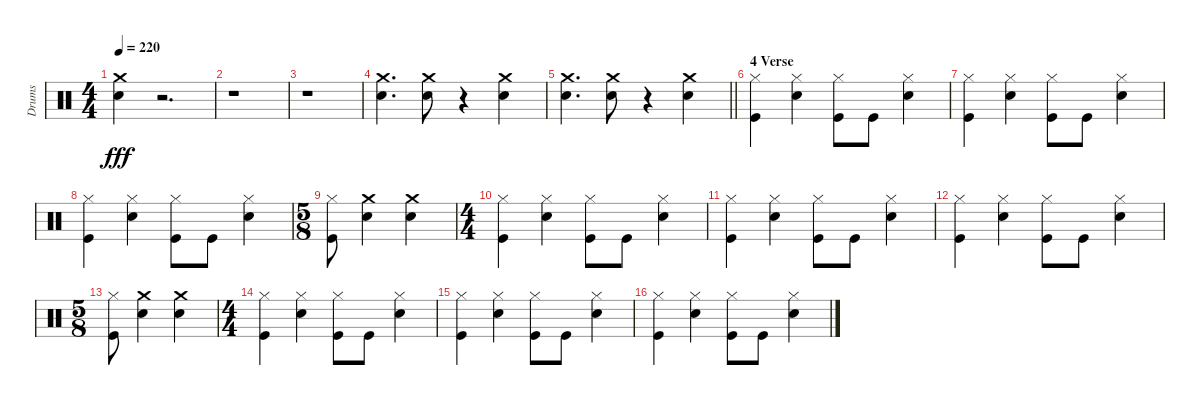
\track ("Drums" "Drums") {instrument percussion}
\staff {score}
\articulation defaults
\ts (4 4)
\tempo 220
\clef neutral
\ks c
("Snare (hit) 2" "Crash medium (hit)").4{dy fff} r.2{d} |
r.1 |
r.1 |
("Snare (hit) 2" "Crash medium (hit)").4{d} ("Snare (hit) 2" "Crash medium (hit)").8 r.4 ("Snare (hit) 2" "Crash medium (hit)").4 |
\barLineRight lightlight
("Snare (hit) 2" "Crash medium (hit)").4{d} ("Snare (hit) 2" "Crash medium (hit)").8 r.4 ("Snare (hit) 2" "Crash medium (hit)").4 |
\section ("" "4 Verse")
("Hi-Hat (closed)" "Kick (hit)").4 ("Snare (hit) 2" "Hi-Hat (closed)").4 ("Kick (hit)" "Hi-Hat (closed)").8 "Kick (hit)".8 ("Snare (hit) 2" "Hi-Hat (closed)").4 |
("Kick (hit)" "Hi-Hat (closed)").4 ("Snare (hit) 2" "Hi-Hat (closed)").4 ("Hi-Hat (closed)" "Kick (hit)").8 "Kick (hit)".8 ("Snare (hit) 2" "Hi-Hat (closed)").4 |
("Kick (hit)" "Hi-Hat (closed)").4 ("Snare (hit) 2" "Hi-Hat (closed)").4 ("Kick (hit)" "Hi-Hat (closed)").8 "Kick (hit)".8 ("Hi-Hat (closed)" "Snare (hit) 2").4 |
\ts (5 8)
("Kick (hit)" "Hi-Hat (closed)").8 ("Crash medium (hit)" "Snare (hit) 2").4 ("Crash medium (hit)" "Snare (hit) 2").4 |
\ts (4 4)
("Hi-Hat (closed)" "Kick (hit)").4 ("Snare (hit) 2" "Hi-Hat (closed)").4 ("Kick (hit)" "Hi-Hat (closed)").8 "Kick (hit)".8 ("Snare (hit) 2" "Hi-Hat (closed)").4 |
("Kick (hit)" "Hi-Hat (closed)").4 ("Snare (hit) 2" "Hi-Hat (closed)").4 ("Hi-Hat (closed)" "Kick (hit)").8 "Kick (hit)".8 ("Snare (hit) 2" "Hi-Hat (closed)").4 |
("Kick (hit)" "Hi-Hat (closed)").4 ("Snare (hit) 2" "Hi-Hat (closed)").4 ("Kick (hit)" "Hi-Hat (closed)").8 "Kick (hit)".8 ("Hi-Hat (closed)" "Snare (hit) 2").4 |
\ts (5 8)
("Kick (hit)" "Hi-Hat (closed)").8 ("Crash medium (hit)" "Snare (hit) 2").4 ("Crash medium (hit)" "Snare (hit) 2").4 |
\ts (4 4)
("Hi-Hat (closed)" "Kick (hit)").4 ("Snare (hit) 2" "Hi-Hat (closed)").4 ("Kick (hit)" "Hi-Hat (closed)").8 "Kick (hit)".8 ("Snare (hit) 2" "Hi-Hat (closed)").4 |
("Kick (hit)" "Hi-Hat (closed)").4 ("Snare (hit) 2" "Hi-Hat (closed)").4 ("Hi-Hat (closed)" "Kick (hit)").8 "Kick (hit)".8 ("Snare (hit) 2" "Hi-Hat (closed)").4 |
("Kick (hit)" "Hi-Hat (closed)").4 ("Snare (hit) 2" "Hi-Hat (closed)").4 ("Kick (hit)" "Hi-Hat (closed)").8 "Kick (hit)".8 ("Hi-Hat (closed)" "Snare (hit) 2").4
